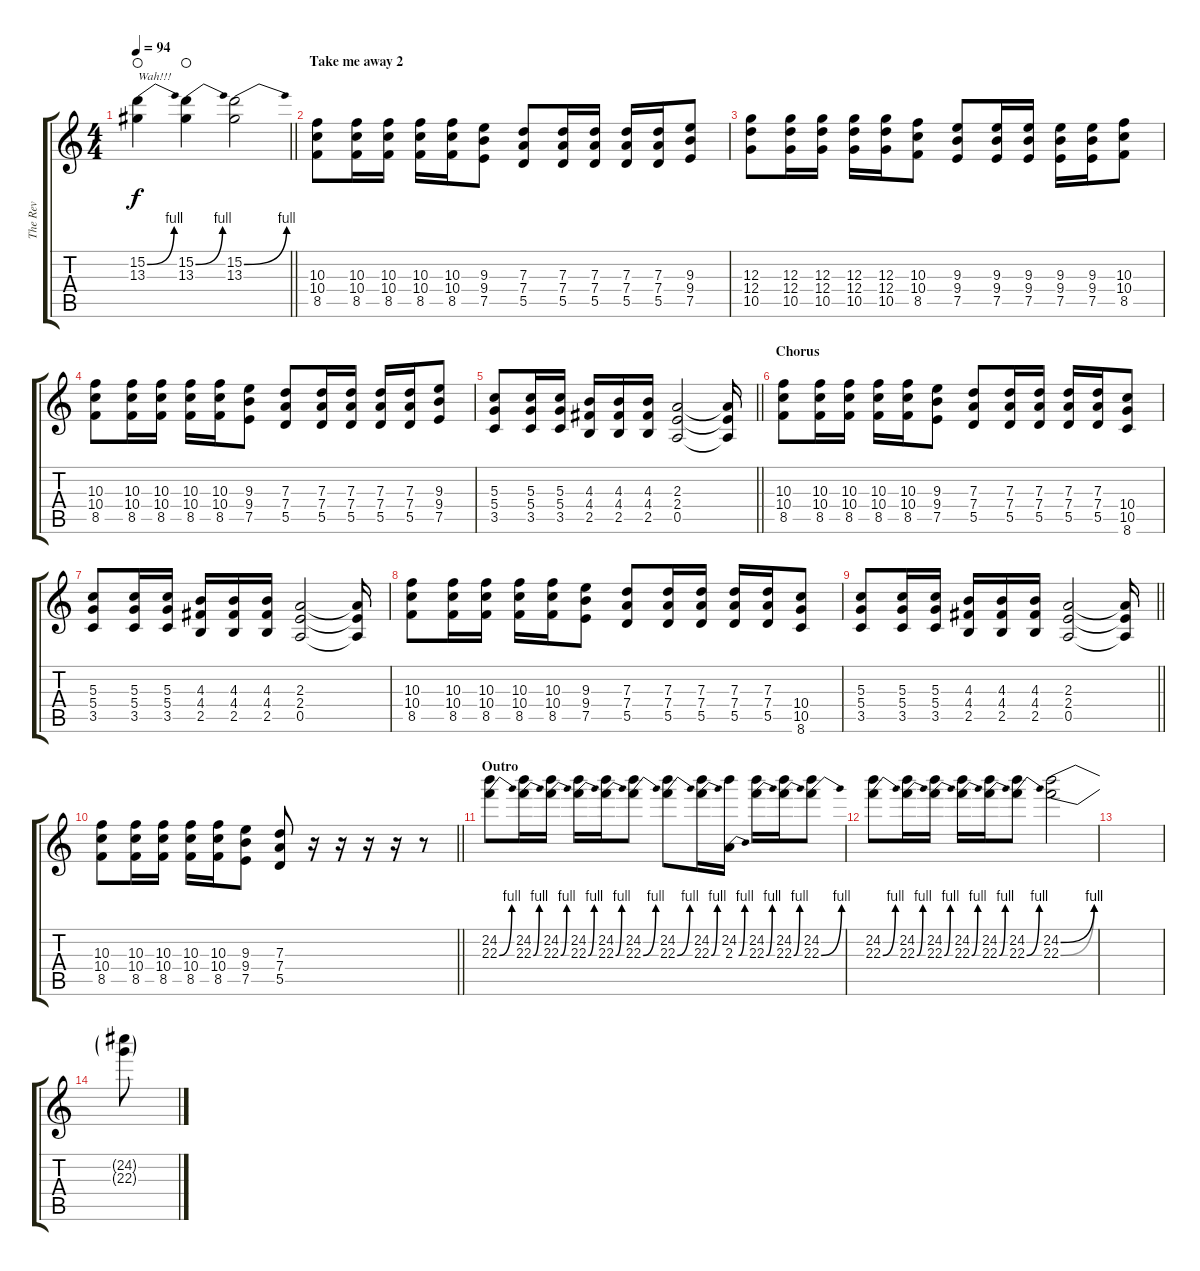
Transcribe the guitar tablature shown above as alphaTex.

\track ("The Rev" "The Rev") {instrument distortionguitar}
\staff {score tabs}
\tuning (E4 B3 G3 D3 A2 E2) {hide}
\ts (4 4)
\tempo 94
\clef g2
\barLineRight lightlight
\ks c
(15.2{be (bend 0 0 60 4)} 13.3).4{txt "Wah!!!" dy f waho} (15.2{be (bend 0 0 60 4)} 13.3).4{waho} (15.2{be (bend 0 0 60 4)} 13.3).2 |
\section ("" "Take me away 2")
(10.3 10.4 8.5).8 (10.3 10.4 8.5).16 (10.3 10.4 8.5).16 (10.3 10.4 8.5).16 (10.3 10.4 8.5).16 (9.3 9.4 7.5).8 (7.3 7.4 5.5).8 (7.3 7.4 5.5).16 (7.3 7.4 5.5).16 (7.3 7.4 5.5).16 (7.3 7.4 5.5).16 (9.3 9.4 7.5).8 |
(12.3 12.4 10.5).8 (12.3 12.4 10.5).16 (12.3 12.4 10.5).16 (12.3 12.4 10.5).16 (12.3 12.4 10.5).16 (10.3 10.4 8.5).8 (9.3 9.4 7.5).8 (9.3 9.4 7.5).16 (9.3 9.4 7.5).16 (9.3 9.4 7.5).16 (9.3 9.4 7.5).16 (10.3 10.4 8.5).8 |
(10.3 10.4 8.5).8 (10.3 10.4 8.5).16 (10.3 10.4 8.5).16 (10.3 10.4 8.5).16 (10.3 10.4 8.5).16 (9.3 9.4 7.5).8 (7.3 7.4 5.5).8 (7.3 7.4 5.5).16 (7.3 7.4 5.5).16 (7.3 7.4 5.5).16 (7.3 7.4 5.5).16 (9.3 9.4 7.5).8 |
\barLineRight lightlight
(5.3 5.4 3.5).8 (5.3 5.4 3.5).16 (5.3 5.4 3.5).16 (4.3 4.4 2.5).16 (4.3 4.4 2.5).16 (4.3 4.4 2.5).16 (2.3 2.4 0.5).2 (2.3{t} 2.4{t} 0.5{t}).16 |
\section ("" "Chorus")
(10.3 10.4 8.5).8 (10.3 10.4 8.5).16 (10.3 10.4 8.5).16 (10.3 10.4 8.5).16 (10.3 10.4 8.5).16 (9.3 9.4 7.5).8 (7.3 7.4 5.5).8 (7.3 7.4 5.5).16 (7.3 7.4 5.5).16 (7.3 7.4 5.5).16 (7.3 7.4 5.5).16 (10.4 10.5 8.6).8 |
(5.3 5.4 3.5).8 (5.3 5.4 3.5).16 (5.3 5.4 3.5).16 (4.3 4.4 2.5).16 (4.3 4.4 2.5).16 (4.3 4.4 2.5).16 (2.3 2.4 0.5).2 (2.3{t} 2.4{t} 0.5{t}).16 |
(10.3 10.4 8.5).8 (10.3 10.4 8.5).16 (10.3 10.4 8.5).16 (10.3 10.4 8.5).16 (10.3 10.4 8.5).16 (9.3 9.4 7.5).8 (7.3 7.4 5.5).8 (7.3 7.4 5.5).16 (7.3 7.4 5.5).16 (7.3 7.4 5.5).16 (7.3 7.4 5.5).16 (10.4 10.5 8.6).8 |
\barLineRight lightlight
(5.3 5.4 3.5).8 (5.3 5.4 3.5).16 (5.3 5.4 3.5).16 (4.3 4.4 2.5).16 (4.3 4.4 2.5).16 (4.3 4.4 2.5).16 (2.3 2.4 0.5).2 (2.3{t} 2.4{t} 0.5{t}).16 |
\barLineRight lightlight
(10.3 10.4 8.5).8 (10.3 10.4 8.5).16 (10.3 10.4 8.5).16 (10.3 10.4 8.5).16 (10.3 10.4 8.5).16 (9.3 9.4 7.5).8 (7.3 7.4 5.5).8 r.16 r.16 r.16 r.16 r.8 |
\section ("" "Outro")
(24.2 22.3{be (bend 0 0 60 4)}).8 (24.2 22.3{be (bend 0 0 60 4)}).16 (24.2 22.3{be (bend 0 0 60 4)}).16 (24.2 22.3{be (bend 0 0 60 4)}).16 (24.2 22.3{be (bend 0 0 60 4)}).16 (24.2 22.3{be (bend 0 0 60 4)}).8 (24.2 22.3{be (bend 0 0 60 4)}).8 (24.2 22.3{be (bend 0 0 60 4)}).16 (24.2 2.3{be (bend 0 0 60 4)}).16 (24.2 22.3{be (bend 0 0 60 4)}).16 (24.2 22.3{be (bend 0 0 60 4)}).16 (24.2 22.3{be (bend 0 0 60 4)}).8 |
(24.2 22.3{be (bend 0 0 60 4)}).8 (24.2 22.3{be (bend 0 0 60 4)}).16 (24.2 22.3{be (bend 0 0 60 4)}).16 (24.2 22.3{be (bend 0 0 60 4)}).16 (24.2 22.3{be (bend 0 0 60 4)}).16 (24.2 22.3{be (bend 0 0 60 4)}).8 (24.2{be (bend 0 0 60 4)} 22.3{be (bend 0 0 60 4)}).2 |
|
(24.2{t} 22.3{t}).8
